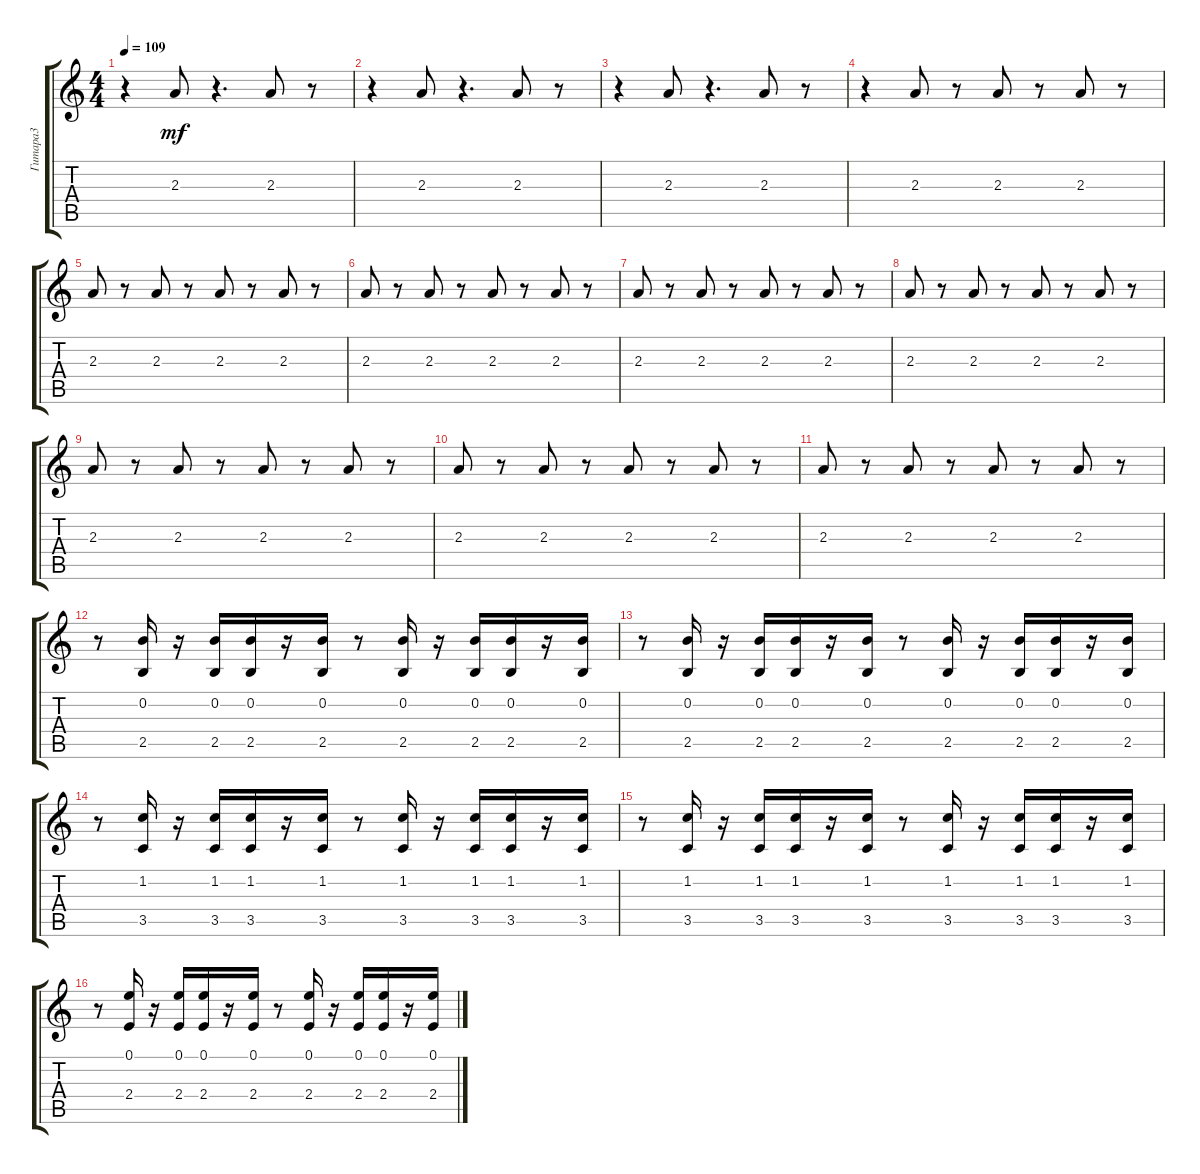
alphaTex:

\track ("Гитара3" "Гитара3") {instrument acousticguitarsteel}
\staff {score tabs}
\tuning (E4 B3 G3 D3 A2 E2) {hide}
\ts (4 4)
\tempo 109
\clef g2
\ks c
r.4{dy mf} 2.3.8 r.4{d} 2.3.8 r.8 |
r.4 2.3.8 r.4{d} 2.3.8 r.8 |
r.4 2.3.8 r.4{d} 2.3.8 r.8 |
r.4 2.3.8 r.8 2.3.8 r.8 2.3.8 r.8 |
2.3.8 r.8 2.3.8 r.8 2.3.8 r.8 2.3.8 r.8 |
2.3.8 r.8 2.3.8 r.8 2.3.8 r.8 2.3.8 r.8 |
2.3.8 r.8 2.3.8 r.8 2.3.8 r.8 2.3.8 r.8 |
2.3.8 r.8 2.3.8 r.8 2.3.8 r.8 2.3.8 r.8 |
2.3.8 r.8 2.3.8 r.8 2.3.8 r.8 2.3.8 r.8 |
2.3.8 r.8 2.3.8 r.8 2.3.8 r.8 2.3.8 r.8 |
2.3.8 r.8 2.3.8 r.8 2.3.8 r.8 2.3.8 r.8 |
r.8 (0.2 2.5).16 r.16 (0.2 2.5).16 (0.2 2.5).16 r.16 (0.2 2.5).16 r.8 (0.2 2.5).16 r.16 (0.2 2.5).16 (0.2 2.5).16 r.16 (0.2 2.5).16 |
r.8 (0.2 2.5).16 r.16 (0.2 2.5).16 (0.2 2.5).16 r.16 (0.2 2.5).16 r.8 (0.2 2.5).16 r.16 (0.2 2.5).16 (0.2 2.5).16 r.16 (0.2 2.5).16 |
r.8 (1.2 3.5).16 r.16 (1.2 3.5).16 (1.2 3.5).16 r.16 (1.2 3.5).16 r.8 (1.2 3.5).16 r.16 (1.2 3.5).16 (1.2 3.5).16 r.16 (1.2 3.5).16 |
r.8 (1.2 3.5).16 r.16 (1.2 3.5).16 (1.2 3.5).16 r.16 (1.2 3.5).16 r.8 (1.2 3.5).16 r.16 (1.2 3.5).16 (1.2 3.5).16 r.16 (1.2 3.5).16 |
r.8 (0.1 2.4).16 r.16 (0.1 2.4).16 (0.1 2.4).16 r.16 (0.1 2.4).16 r.8 (0.1 2.4).16 r.16 (0.1 2.4).16 (0.1 2.4).16 r.16 (0.1 2.4).16
